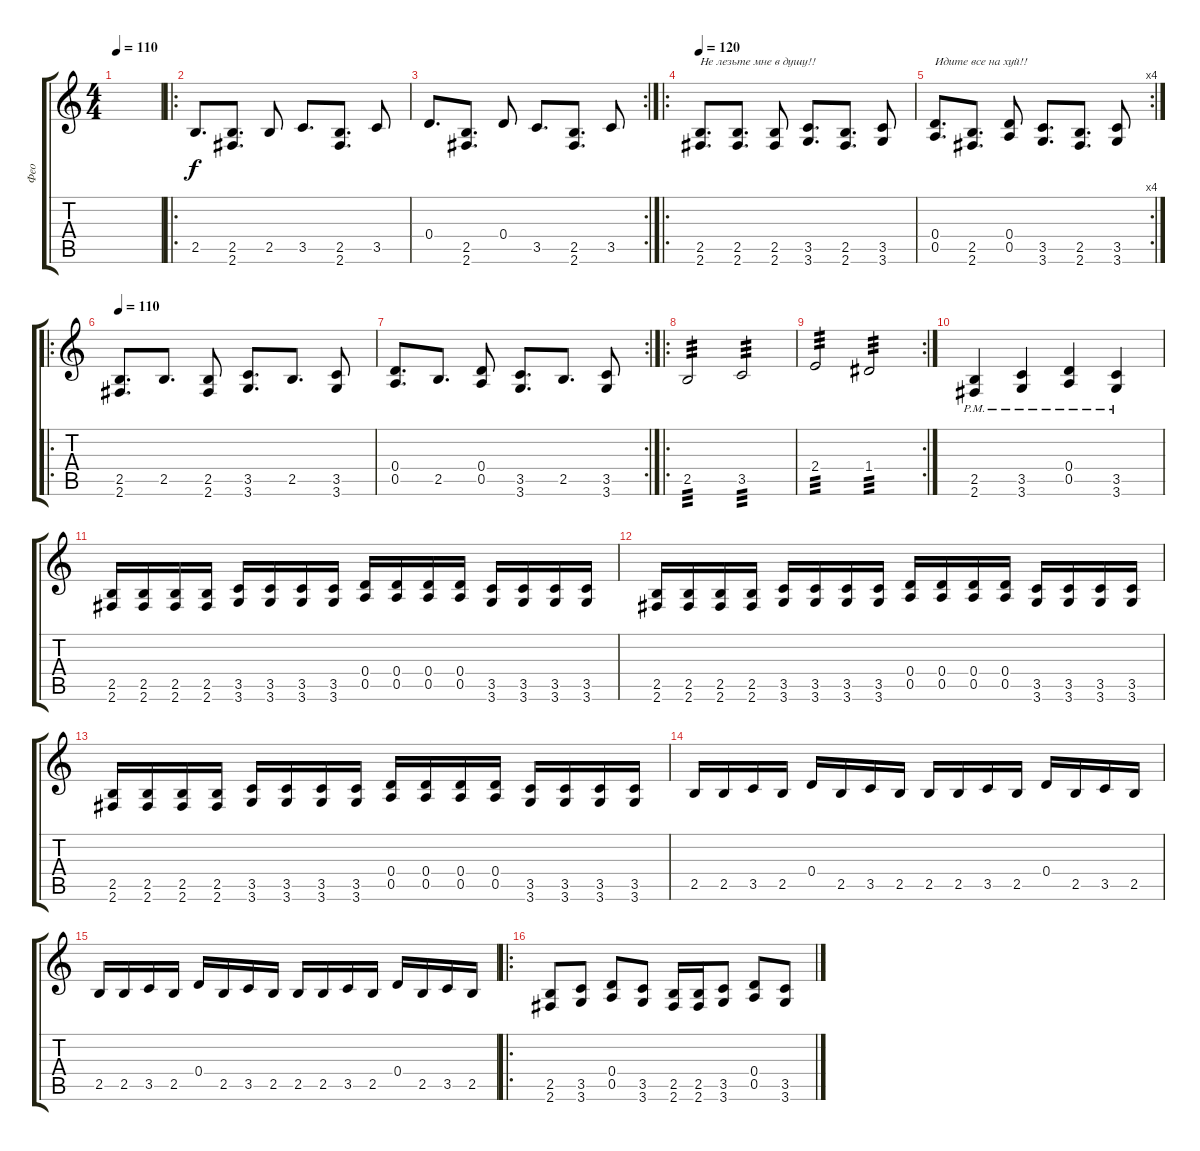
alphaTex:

\track ("Фео" "Фео") {instrument distortionguitar}
\staff {score tabs}
\tuning (E4 B3 G3 D3 A2 E2) {hide}
\ts (4 4)
\tempo 110
\clef g2
\ks c
|
\ro
2.5.8{d} (2.5 2.6).8{d} 2.5.8 3.5.8{d} (2.5 2.6).8{d} 3.5.8 |
\rc 2
0.4.8{d} (2.5 2.6).8{d} 0.4.8 3.5.8{d} (2.5 2.6).8{d} 3.5.8 |
\ro
\tempo 120
(2.5 2.6).8{d txt "Не лезьте мне в душу!!"} (2.5 2.6).8{d} (2.5 2.6).8 (3.5 3.6).8{d} (2.5 2.6).8{d} (3.5 3.6).8 |
\rc 4
(0.4 0.5).8{d txt "Идите все на хуй!!"} (2.5 2.6).8{d} (0.4 0.5).8 (3.5 3.6).8{d} (2.5 2.6).8{d} (3.5 3.6).8 |
\ro
\tempo 110
(2.5 2.6).8{d} 2.5.8{d} (2.5 2.6).8 (3.5 3.6).8{d} 2.5.8{d} (3.5 3.6).8 |
\rc 2
(0.4 0.5).8{d} 2.5.8{d} (0.4 0.5).8 (3.5 3.6).8{d} 2.5.8{d} (3.5 3.6).8 |
\ro
2.5.2{tp 3} 3.5.2{tp 3} |
\rc 2
2.4.2{tp 3} 1.4.2{tp 3} |
(2.5 2.6{pm}).4 (3.5 3.6{pm}).4 (0.4 0.5{pm}).4 (3.5 3.6{pm}).4 |
(2.5 2.6).16 (2.5 2.6).16 (2.5 2.6).16 (2.5 2.6).16 (3.5 3.6).16 (3.5 3.6).16 (3.5 3.6).16 (3.5 3.6).16 (0.4 0.5).16 (0.4 0.5).16 (0.4 0.5).16 (0.4 0.5).16 (3.5 3.6).16 (3.5 3.6).16 (3.5 3.6).16 (3.5 3.6).16 |
(2.5 2.6).16 (2.5 2.6).16 (2.5 2.6).16 (2.5 2.6).16 (3.5 3.6).16 (3.5 3.6).16 (3.5 3.6).16 (3.5 3.6).16 (0.4 0.5).16 (0.4 0.5).16 (0.4 0.5).16 (0.4 0.5).16 (3.5 3.6).16 (3.5 3.6).16 (3.5 3.6).16 (3.5 3.6).16 |
(2.5 2.6).16 (2.5 2.6).16 (2.5 2.6).16 (2.5 2.6).16 (3.5 3.6).16 (3.5 3.6).16 (3.5 3.6).16 (3.5 3.6).16 (0.4 0.5).16 (0.4 0.5).16 (0.4 0.5).16 (0.4 0.5).16 (3.5 3.6).16 (3.5 3.6).16 (3.5 3.6).16 (3.5 3.6).16 |
2.5.16 2.5.16 3.5.16 2.5.16 0.4.16 2.5.16 3.5.16 2.5.16 2.5.16 2.5.16 3.5.16 2.5.16 0.4.16 2.5.16 3.5.16 2.5.16 |
2.5.16 2.5.16 3.5.16 2.5.16 0.4.16 2.5.16 3.5.16 2.5.16 2.5.16 2.5.16 3.5.16 2.5.16 0.4.16 2.5.16 3.5.16 2.5.16 |
\ro
(2.5 2.6).8 (3.5 3.6).8 (0.4 0.5).8 (3.5 3.6).8 (2.5 2.6).16 (2.5 2.6).16 (3.5 3.6).8 (0.4 0.5).8 (3.5 3.6).8
